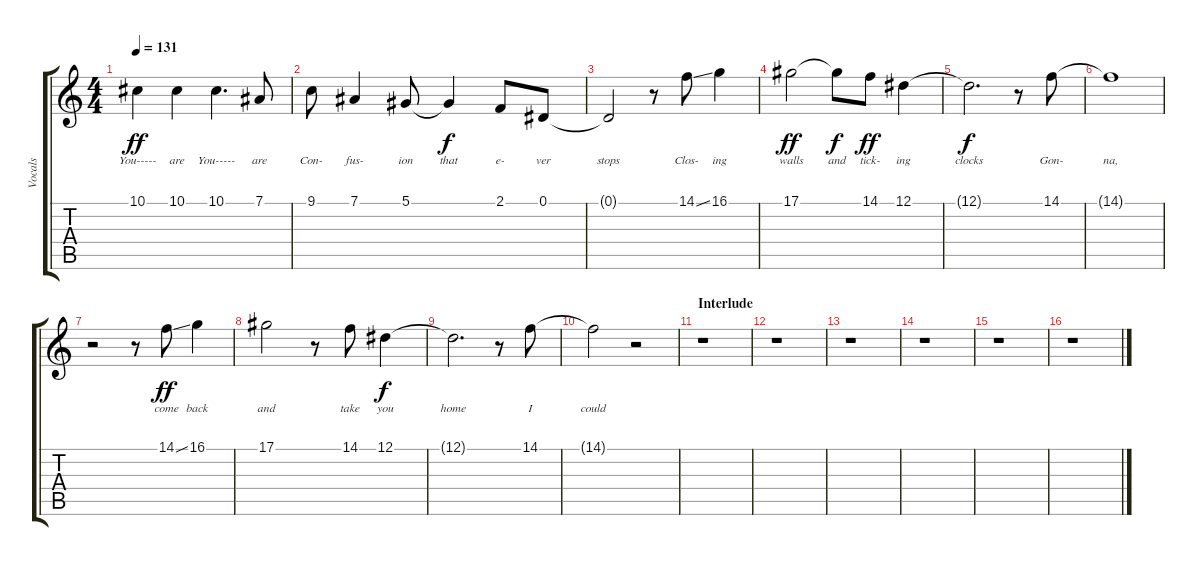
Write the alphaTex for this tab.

\track ("Vocals" "Vocals") {instrument vibraphone}
\staff {score tabs}
\tuning (Eb4 Bb3 Gb3 Db3 Ab2 Eb2) {hide}
\ts (4 4)
\tempo 131
\clef g2
\ks c
10.1.4{lyrics (0 "You-----") lyrics (1 "") lyrics (2 "") lyrics (3 "") lyrics (4 "") dy ff} 10.1.4{lyrics (0 "are") lyrics (1 "") lyrics (2 "") lyrics (3 "") lyrics (4 "")} 10.1.4{d lyrics (0 "You-----") lyrics (1 "") lyrics (2 "") lyrics (3 "") lyrics (4 "")} 7.1.8{lyrics (0 "are") lyrics (1 "") lyrics (2 "") lyrics (3 "") lyrics (4 "")} |
9.1.8{lyrics (0 "Con-") lyrics (1 "") lyrics (2 "") lyrics (3 "") lyrics (4 "")} 7.1.4{lyrics (0 "fus-") lyrics (1 "") lyrics (2 "") lyrics (3 "") lyrics (4 "")} 5.1.8{lyrics (0 "ion") lyrics (1 "") lyrics (2 "") lyrics (3 "") lyrics (4 "")} 5.1{t}.4{lyrics (0 "that") lyrics (1 "") lyrics (2 "") lyrics (3 "") lyrics (4 "") dy f} 2.1.8{lyrics (0 "e-") lyrics (1 "") lyrics (2 "") lyrics (3 "") lyrics (4 "")} 0.1.8{lyrics (0 "ver") lyrics (1 "") lyrics (2 "") lyrics (3 "") lyrics (4 "")} |
0.1{t}.2{lyrics (0 "stops") lyrics (1 "") lyrics (2 "") lyrics (3 "") lyrics (4 "")} r.8 14.1{ss}.8{lyrics (0 "Clos-") lyrics (1 "") lyrics (2 "") lyrics (3 "") lyrics (4 "")} 16.1.4{lyrics (0 "ing") lyrics (1 "") lyrics (2 "") lyrics (3 "") lyrics (4 "")} |
17.1.2{lyrics (0 "walls") lyrics (1 "") lyrics (2 "") lyrics (3 "") lyrics (4 "") dy ff} 17.1{t}.8{lyrics (0 "and") lyrics (1 "") lyrics (2 "") lyrics (3 "") lyrics (4 "") dy f} 14.1.8{lyrics (0 "tick-") lyrics (1 "") lyrics (2 "") lyrics (3 "") lyrics (4 "") dy ff} 12.1.4{lyrics (0 "ing") lyrics (1 "") lyrics (2 "") lyrics (3 "") lyrics (4 "")} |
12.1{t}.2{d lyrics (0 "clocks") lyrics (1 "") lyrics (2 "") lyrics (3 "") lyrics (4 "") dy f} r.8 14.1.8{lyrics (0 "Gon-") lyrics (1 "") lyrics (2 "") lyrics (3 "") lyrics (4 "")} |
14.1{t}.1{lyrics (0 "na,") lyrics (1 "") lyrics (2 "") lyrics (3 "") lyrics (4 "")} |
r.2 r.8 14.1{ss}.8{lyrics (0 "come") lyrics (1 "") lyrics (2 "") lyrics (3 "") lyrics (4 "") dy ff} 16.1.4{lyrics (0 "back") lyrics (1 "") lyrics (2 "") lyrics (3 "") lyrics (4 "")} |
17.1.2{lyrics (0 "and") lyrics (1 "") lyrics (2 "") lyrics (3 "") lyrics (4 "")} r.8 14.1.8{lyrics (0 "take") lyrics (1 "") lyrics (2 "") lyrics (3 "") lyrics (4 "")} 12.1.4{lyrics (0 "you") lyrics (1 "") lyrics (2 "") lyrics (3 "") lyrics (4 "") dy f} |
12.1{t}.2{d lyrics (0 "home") lyrics (1 "") lyrics (2 "") lyrics (3 "") lyrics (4 "")} r.8 14.1.8{lyrics (0 "I") lyrics (1 "") lyrics (2 "") lyrics (3 "") lyrics (4 "")} |
14.1{t}.2{lyrics (0 "could") lyrics (1 "") lyrics (2 "") lyrics (3 "") lyrics (4 "")} r.2 |
\section ("" "Interlude")
r.1 |
r.1 |
r.1 |
r.1 |
r.1 |
r.1
